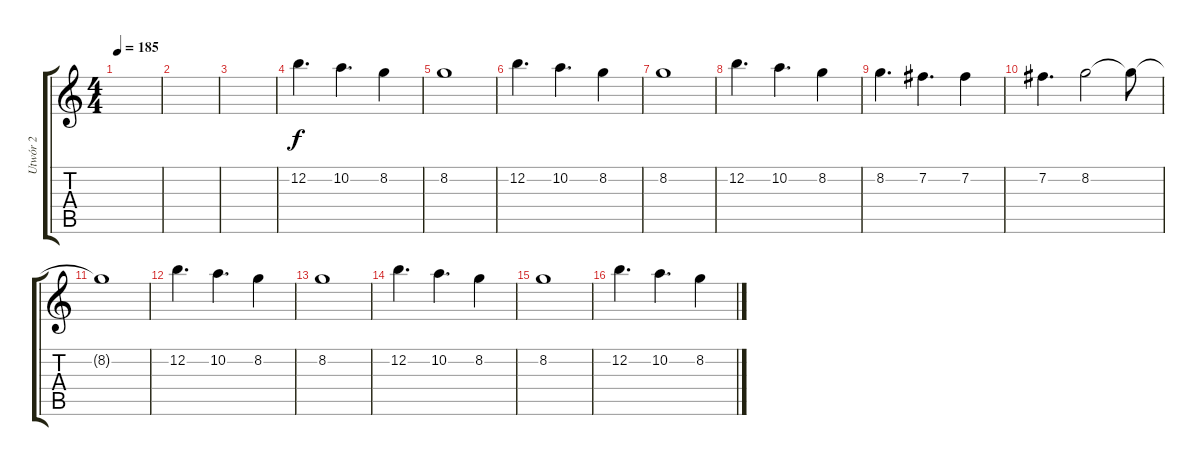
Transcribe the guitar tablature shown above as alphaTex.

\track ("Utwór 2" "Utwór 2") {instrument distortionguitar}
\staff {score tabs}
\tuning (E4 B3 G3 D3 A2 E2) {hide}
\ts (4 4)
\tempo 185
\clef g2
\ks c
|
|
|
12.2.4{d} 10.2.4{d} 8.2.4 |
8.2.1 |
12.2.4{d} 10.2.4{d} 8.2.4 |
8.2.1 |
12.2.4{d} 10.2.4{d} 8.2.4 |
8.2.4{d} 7.2.4{d} 7.2.4 |
7.2.4{d} 8.2.2 8.2{t}.8 |
8.2{t}.1 |
12.2.4{d} 10.2.4{d} 8.2.4 |
8.2.1 |
12.2.4{d} 10.2.4{d} 8.2.4 |
8.2.1 |
12.2.4{d} 10.2.4{d} 8.2.4
